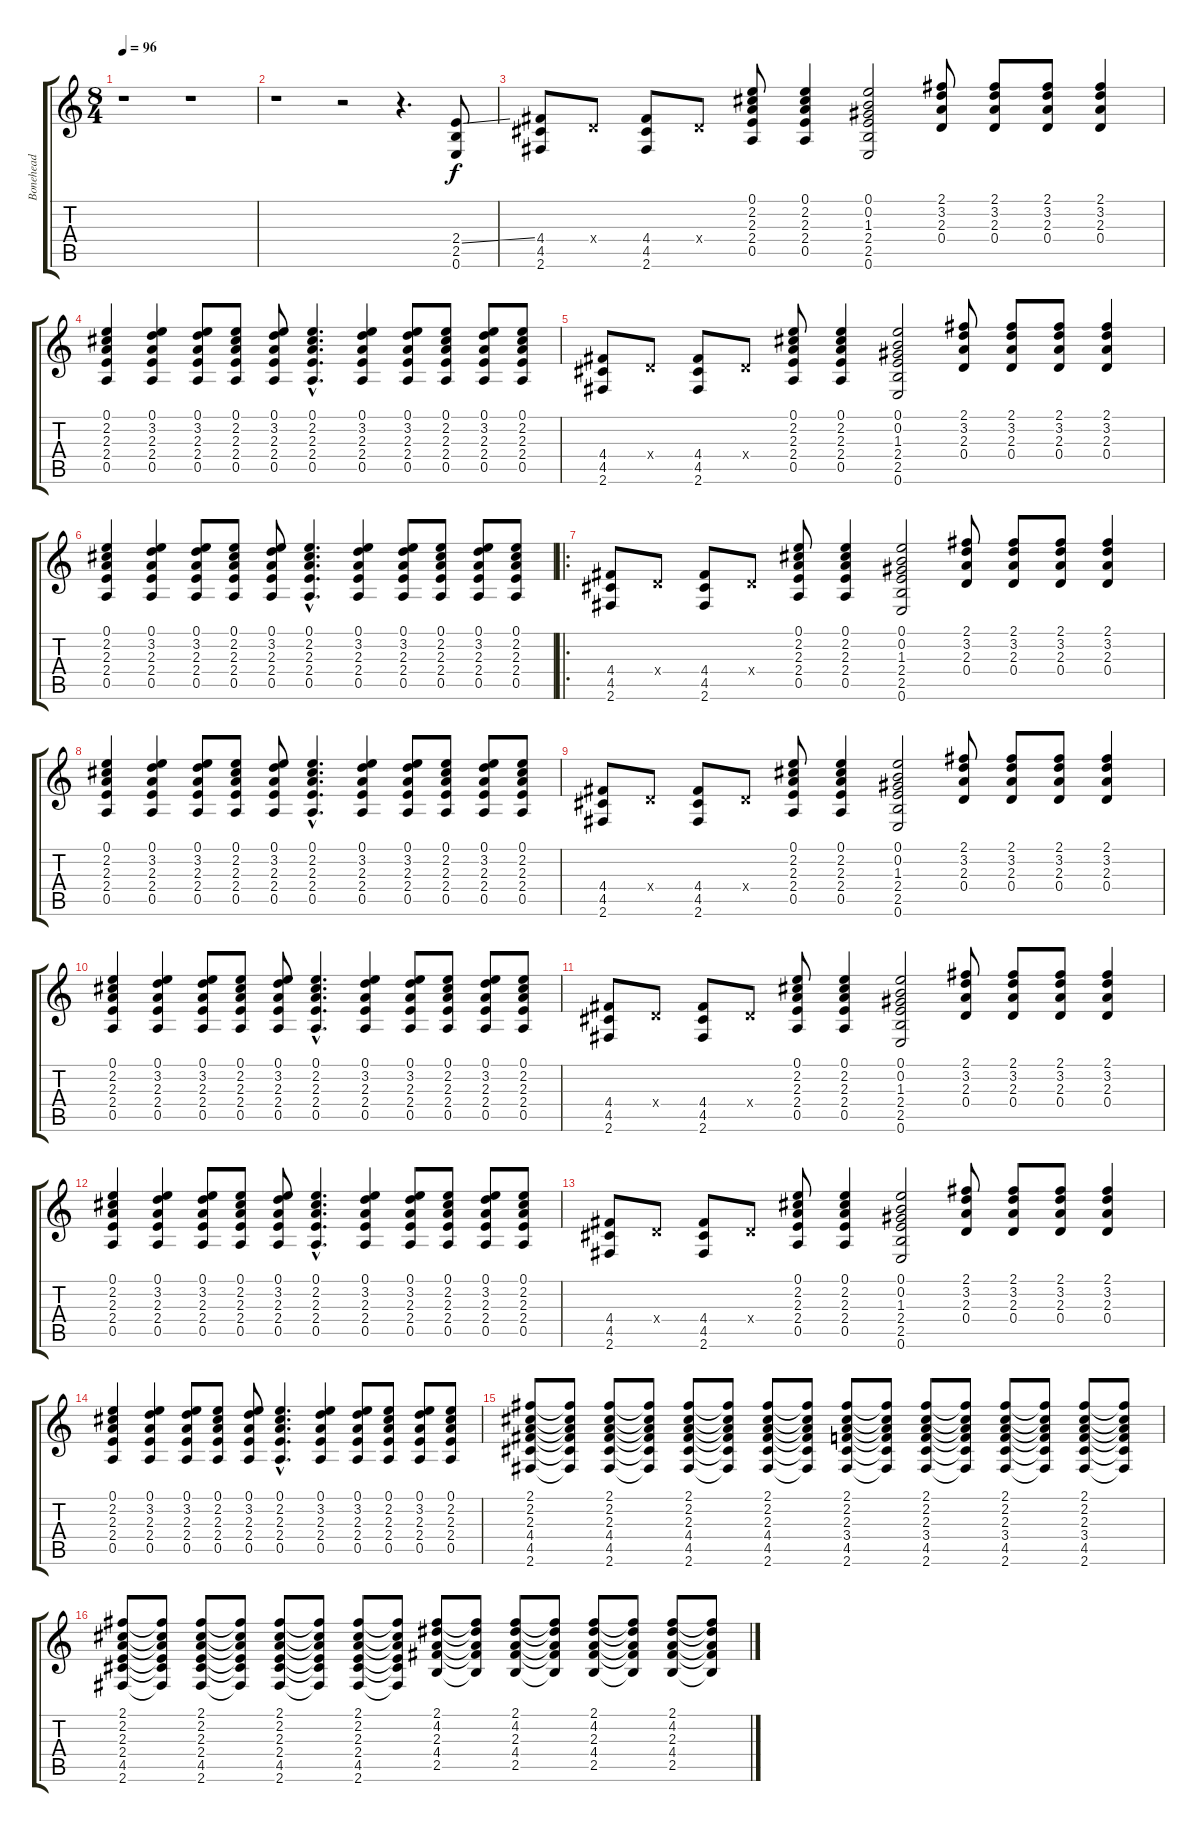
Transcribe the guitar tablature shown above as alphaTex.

\track ("Bonehead" "Bonehead") {instrument distortionguitar}
\staff {score tabs}
\tuning (E4 B3 G3 D3 A2 E2) {hide}
\ts (8 4)
\tempo 96
\clef g2
\ks c
r.1{dy f instrument distortionguitar} r.1 |
r.1 r.2 r.4{d} (2.4{ss} 2.5 0.6).8 |
(4.4 4.5 2.6).8 0.4{x}.8 (4.4 4.5 2.6).8 0.4{x}.8 (0.1 2.2 2.3 2.4 0.5).8 (0.1 2.2 2.3 2.4 0.5).4 (0.1 0.2 1.3 2.4 2.5 0.6).2 (2.1 3.2 2.3 0.4).8 (2.1 3.2 2.3 0.4).8 (2.1 3.2 2.3 0.4).8 (2.1 3.2 2.3 0.4).4 |
(0.1 2.2 2.3 2.4 0.5).4 (0.1 3.2 2.3 2.4 0.5).4 (0.1 3.2 2.3 2.4 0.5).8 (0.1 2.2 2.3 2.4 0.5).8 (0.1 3.2 2.3 2.4 0.5).8 (0.1{hac} 2.2{hac} 2.3{hac} 2.4{hac} 0.5{hac}).4{d} (0.1 3.2 2.3 2.4 0.5).4 (0.1 3.2 2.3 2.4 0.5).8 (0.1 2.2 2.3 2.4 0.5).8 (0.1 3.2 2.3 2.4 0.5).8 (0.1 2.2 2.3 2.4 0.5).8 |
(4.4 4.5 2.6).8 0.4{x}.8 (4.4 4.5 2.6).8 0.4{x}.8 (0.1 2.2 2.3 2.4 0.5).8 (0.1 2.2 2.3 2.4 0.5).4 (0.1 0.2 1.3 2.4 2.5 0.6).2 (2.1 3.2 2.3 0.4).8 (2.1 3.2 2.3 0.4).8 (2.1 3.2 2.3 0.4).8 (2.1 3.2 2.3 0.4).4 |
(0.1 2.2 2.3 2.4 0.5).4 (0.1 3.2 2.3 2.4 0.5).4 (0.1 3.2 2.3 2.4 0.5).8 (0.1 2.2 2.3 2.4 0.5).8 (0.1 3.2 2.3 2.4 0.5).8 (0.1{hac} 2.2{hac} 2.3{hac} 2.4{hac} 0.5{hac}).4{d} (0.1 3.2 2.3 2.4 0.5).4 (0.1 3.2 2.3 2.4 0.5).8 (0.1 2.2 2.3 2.4 0.5).8 (0.1 3.2 2.3 2.4 0.5).8 (0.1 2.2 2.3 2.4 0.5).8 |
\ro
(4.4 4.5 2.6).8 0.4{x}.8 (4.4 4.5 2.6).8 0.4{x}.8 (0.1 2.2 2.3 2.4 0.5).8 (0.1 2.2 2.3 2.4 0.5).4 (0.1 0.2 1.3 2.4 2.5 0.6).2 (2.1 3.2 2.3 0.4).8 (2.1 3.2 2.3 0.4).8 (2.1 3.2 2.3 0.4).8 (2.1 3.2 2.3 0.4).4 |
(0.1 2.2 2.3 2.4 0.5).4 (0.1 3.2 2.3 2.4 0.5).4 (0.1 3.2 2.3 2.4 0.5).8 (0.1 2.2 2.3 2.4 0.5).8 (0.1 3.2 2.3 2.4 0.5).8 (0.1{hac} 2.2{hac} 2.3{hac} 2.4{hac} 0.5{hac}).4{d} (0.1 3.2 2.3 2.4 0.5).4 (0.1 3.2 2.3 2.4 0.5).8 (0.1 2.2 2.3 2.4 0.5).8 (0.1 3.2 2.3 2.4 0.5).8 (0.1 2.2 2.3 2.4 0.5).8 |
(4.4 4.5 2.6).8 0.4{x}.8 (4.4 4.5 2.6).8 0.4{x}.8 (0.1 2.2 2.3 2.4 0.5).8 (0.1 2.2 2.3 2.4 0.5).4 (0.1 0.2 1.3 2.4 2.5 0.6).2 (2.1 3.2 2.3 0.4).8 (2.1 3.2 2.3 0.4).8 (2.1 3.2 2.3 0.4).8 (2.1 3.2 2.3 0.4).4 |
(0.1 2.2 2.3 2.4 0.5).4 (0.1 3.2 2.3 2.4 0.5).4 (0.1 3.2 2.3 2.4 0.5).8 (0.1 2.2 2.3 2.4 0.5).8 (0.1 3.2 2.3 2.4 0.5).8 (0.1{hac} 2.2{hac} 2.3{hac} 2.4{hac} 0.5{hac}).4{d} (0.1 3.2 2.3 2.4 0.5).4 (0.1 3.2 2.3 2.4 0.5).8 (0.1 2.2 2.3 2.4 0.5).8 (0.1 3.2 2.3 2.4 0.5).8 (0.1 2.2 2.3 2.4 0.5).8 |
(4.4 4.5 2.6).8 0.4{x}.8 (4.4 4.5 2.6).8 0.4{x}.8 (0.1 2.2 2.3 2.4 0.5).8 (0.1 2.2 2.3 2.4 0.5).4 (0.1 0.2 1.3 2.4 2.5 0.6).2 (2.1 3.2 2.3 0.4).8 (2.1 3.2 2.3 0.4).8 (2.1 3.2 2.3 0.4).8 (2.1 3.2 2.3 0.4).4 |
(0.1 2.2 2.3 2.4 0.5).4 (0.1 3.2 2.3 2.4 0.5).4 (0.1 3.2 2.3 2.4 0.5).8 (0.1 2.2 2.3 2.4 0.5).8 (0.1 3.2 2.3 2.4 0.5).8 (0.1{hac} 2.2{hac} 2.3{hac} 2.4{hac} 0.5{hac}).4{d} (0.1 3.2 2.3 2.4 0.5).4 (0.1 3.2 2.3 2.4 0.5).8 (0.1 2.2 2.3 2.4 0.5).8 (0.1 3.2 2.3 2.4 0.5).8 (0.1 2.2 2.3 2.4 0.5).8 |
(4.4 4.5 2.6).8 0.4{x}.8 (4.4 4.5 2.6).8 0.4{x}.8 (0.1 2.2 2.3 2.4 0.5).8 (0.1 2.2 2.3 2.4 0.5).4 (0.1 0.2 1.3 2.4 2.5 0.6).2 (2.1 3.2 2.3 0.4).8 (2.1 3.2 2.3 0.4).8 (2.1 3.2 2.3 0.4).8 (2.1 3.2 2.3 0.4).4 |
(0.1 2.2 2.3 2.4 0.5).4 (0.1 3.2 2.3 2.4 0.5).4 (0.1 3.2 2.3 2.4 0.5).8 (0.1 2.2 2.3 2.4 0.5).8 (0.1 3.2 2.3 2.4 0.5).8 (0.1{hac} 2.2{hac} 2.3{hac} 2.4{hac} 0.5{hac}).4{d} (0.1 3.2 2.3 2.4 0.5).4 (0.1 3.2 2.3 2.4 0.5).8 (0.1 2.2 2.3 2.4 0.5).8 (0.1 3.2 2.3 2.4 0.5).8 (0.1 2.2 2.3 2.4 0.5).8 |
(2.1 2.2 2.3 4.4 4.5 2.6).8 (2.1{t} 2.2{t} 2.3{t} 4.4{t} 4.5{t} 2.6{t}).8 (2.1 2.2 2.3 4.4 4.5 2.6).8 (2.1{t} 2.2{t} 2.3{t} 4.4{t} 4.5{t} 2.6{t}).8 (2.1 2.2 2.3 4.4 4.5 2.6).8 (2.1{t} 2.2{t} 2.3{t} 4.4{t} 4.5{t} 2.6{t}).8 (2.1 2.2 2.3 4.4 4.5 2.6).8 (2.1{t} 2.2{t} 2.3{t} 4.4{t} 4.5{t} 2.6{t}).8 (2.1 2.2 2.3 3.4 4.5 2.6).8 (2.1{t} 2.2{t} 2.3{t} 3.4{t} 4.5{t} 2.6{t}).8 (2.1 2.2 2.3 3.4 4.5 2.6).8 (2.1{t} 2.2{t} 2.3{t} 3.4{t} 4.5{t} 2.6{t}).8 (2.1 2.2 2.3 3.4 4.5 2.6).8 (2.1{t} 2.2{t} 2.3{t} 3.4{t} 4.5{t} 2.6{t}).8 (2.1 2.2 2.3 3.4 4.5 2.6).8 (2.1{t} 2.2{t} 2.3{t} 3.4{t} 4.5{t} 2.6{t}).8 |
(2.1 2.2 2.3 2.4 4.5 2.6).8 (2.1{t} 2.2{t} 2.3{t} 2.4{t} 4.5{t} 2.6{t}).8 (2.1 2.2 2.3 2.4 4.5 2.6).8 (2.1{t} 2.2{t} 2.3{t} 2.4{t} 4.5{t} 2.6{t}).8 (2.1 2.2 2.3 2.4 4.5 2.6).8 (2.1{t} 2.2{t} 2.3{t} 2.4{t} 4.5{t} 2.6{t}).8 (2.1 2.2 2.3 2.4 4.5 2.6).8 (2.1{t} 2.2{t} 2.3{t} 2.4{t} 4.5{t} 2.6{t}).8 (2.1 4.2 2.3 4.4 2.5).8 (2.1{t} 4.2{t} 2.3{t} 4.4{t} 2.5{t}).8 (2.1 4.2 2.3 4.4 2.5).8 (2.1{t} 4.2{t} 2.3{t} 4.4{t} 2.5{t}).8 (2.1 4.2 2.3 4.4 2.5).8 (2.1{t} 4.2{t} 2.3{t} 4.4{t} 2.5{t}).8 (2.1 4.2 2.3 4.4 2.5).8 (2.1{t} 4.2{t} 2.3{t} 4.4{t} 2.5{t}).8
